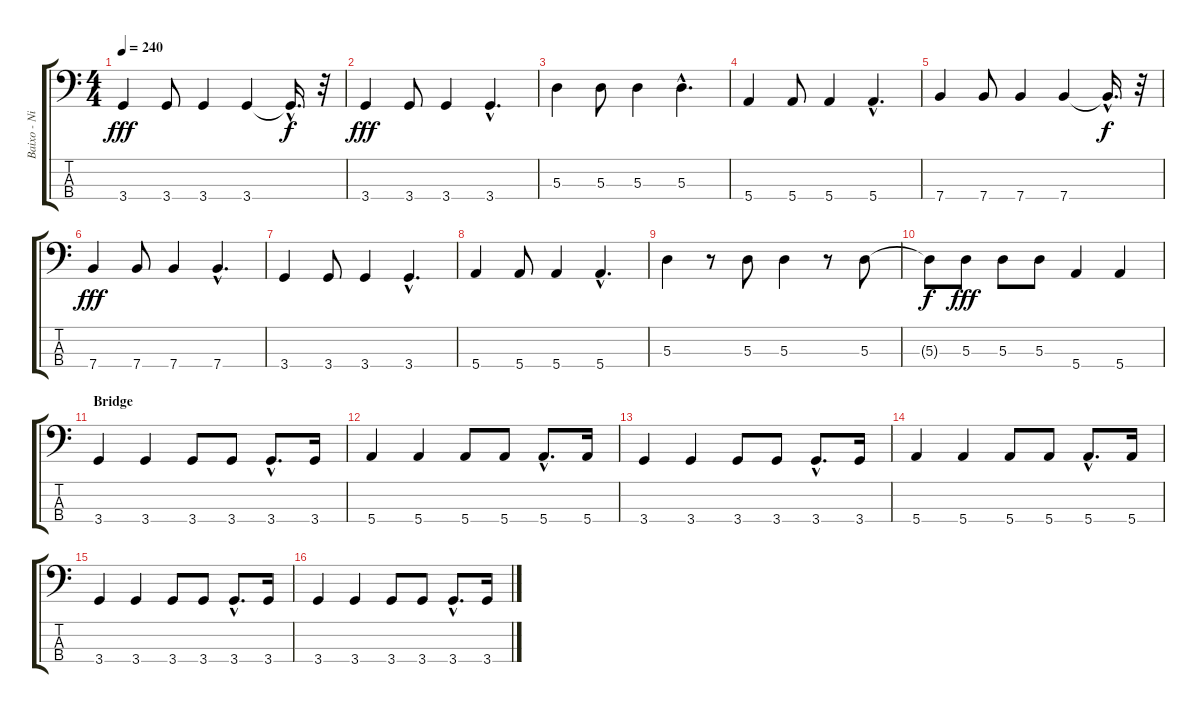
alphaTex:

\track ("Baixo - Nikola" "Baixo - Ni") {instrument electricbasspick}
\staff {score tabs}
\tuning (G2 D2 A1 E1) {hide}
\ts (4 4)
\tempo 240
\clef f4
\ks c
3.4.4{dy fff} 3.4.8 3.4.4 3.4.4 3.4{hac t}.16{d dy f} r.32 |
3.4.4{dy fff} 3.4.8 3.4.4 3.4{hac}.4{d} |
5.3.4 5.3.8 5.3.4 5.3{hac}.4{d} |
5.4.4 5.4.8 5.4.4 5.4{hac}.4{d} |
7.4.4 7.4.8 7.4.4 7.4.4 7.4{hac t}.16{d dy f} r.32 |
7.4.4{dy fff} 7.4.8 7.4.4 7.4{hac}.4{d} |
3.4.4 3.4.8 3.4.4 3.4{hac}.4{d} |
5.4.4 5.4.8 5.4.4 5.4{hac}.4{d} |
5.3.4 r.8 5.3.8 5.3.4 r.8 5.3.8 |
5.3{t}.8{dy f} 5.3.8{dy fff} 5.3.8 5.3.8 5.4.4 5.4.4 |
\section ("" "Bridge")
3.4.4 3.4.4 3.4.8 3.4.8 3.4{hac}.8{d} 3.4.16 |
5.4.4 5.4.4 5.4.8 5.4.8 5.4{hac}.8{d} 5.4.16 |
3.4.4 3.4.4 3.4.8 3.4.8 3.4{hac}.8{d} 3.4.16 |
5.4.4 5.4.4 5.4.8 5.4.8 5.4{hac}.8{d} 5.4.16 |
3.4.4 3.4.4 3.4.8 3.4.8 3.4{hac}.8{d} 3.4.16 |
3.4.4 3.4.4 3.4.8 3.4.8 3.4{hac}.8{d} 3.4.16
